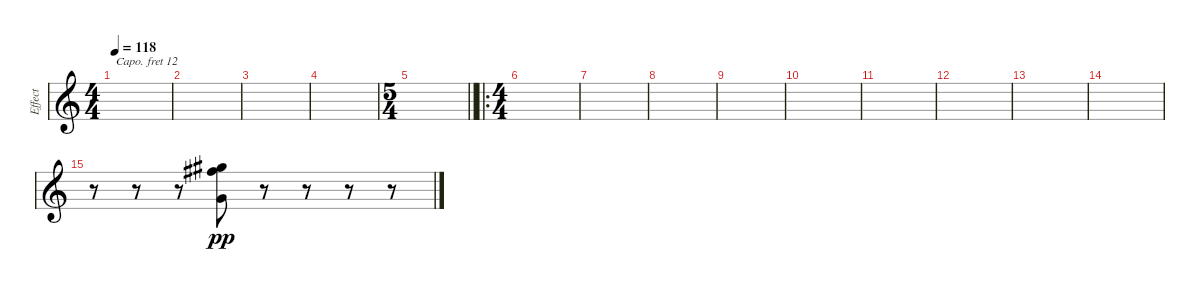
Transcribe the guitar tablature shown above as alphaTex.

\track ("Effect" "Effect") {instrument orchestralharp}
\staff {score}
\capo 12
\tuning (E4 B3 G3 D3 A2 E2) {hide}
\ts (4 4)
\tempo 118
\clef g2
\ks c
|
|
|
|
\ts (5 4)
\barLineRight lightlight
|
\ro
\ts (4 4)
|
|
|
|
|
|
|
|
|
r.8 r.8 r.8 (2.1 9.2 5.4).8{dy pp} r.8 r.8 r.8 r.8
